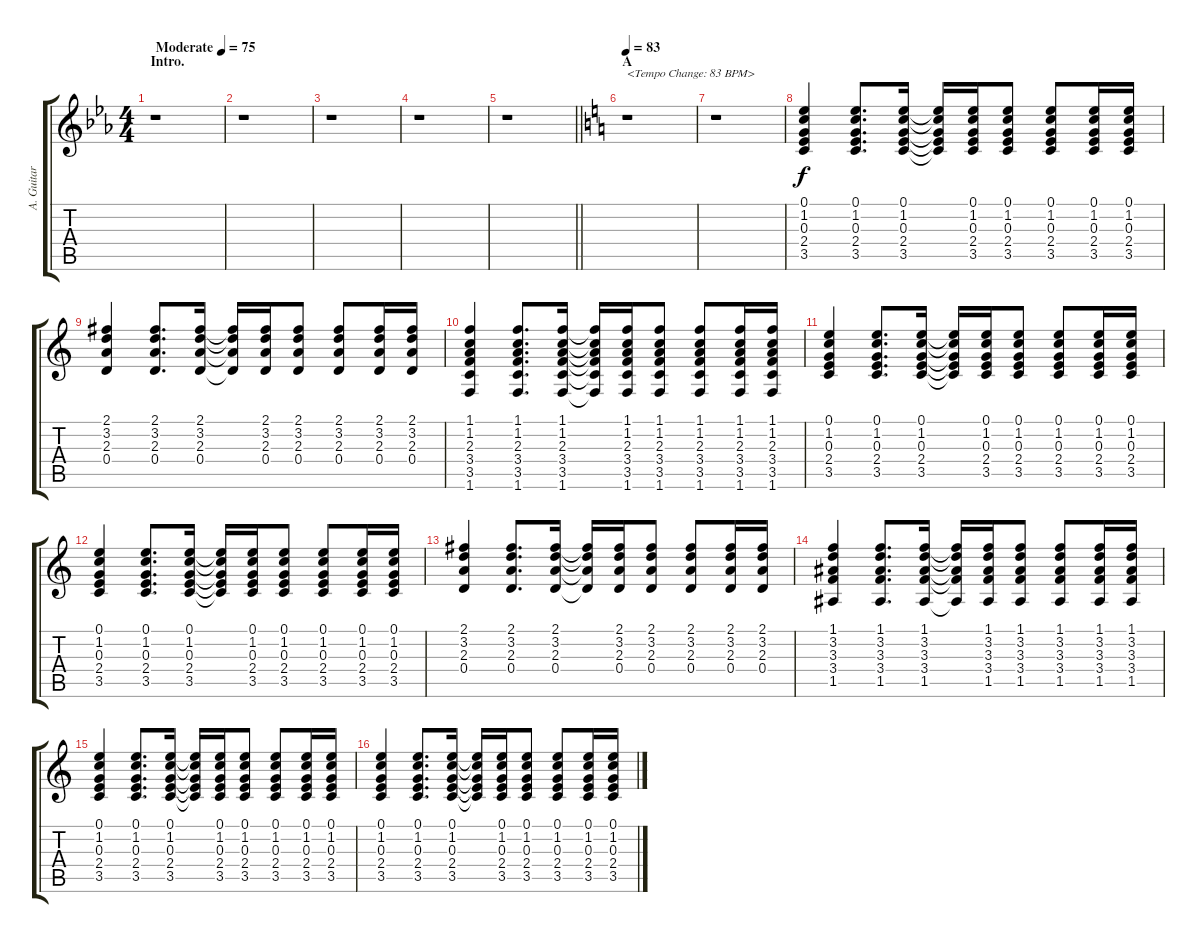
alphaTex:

\track ("A. Guitar" "A. Guitar") {instrument acousticguitarsteel}
\staff {score tabs}
\tuning (E4 B3 G3 D3 A2 E2) {hide}
\ts (4 4)
\section ("" "Intro.")
\tempo (75 "Moderate")
\clef g2
\ks eb
r.1{dy f instrument acousticguitarsteel} |
r.1 |
r.1 |
r.1 |
\barLineRight lightlight
r.1 |
\section ("" "A")
\tempo 83
\ks c
r.1{txt "<Tempo Change: 83 BPM>"} |
r.1 |
(0.1 1.2 0.3 2.4 3.5).4 (0.1 1.2 0.3 2.4 3.5).8{d} (0.1 1.2 0.3 2.4 3.5).16 (0.1{t} 1.2{t} 0.3{t} 2.4{t} 3.5{t}).16 (0.1 1.2 0.3 2.4 3.5).16 (0.1 1.2 0.3 2.4 3.5).8 (0.1 1.2 0.3 2.4 3.5).8 (0.1 1.2 0.3 2.4 3.5).16 (0.1 1.2 0.3 2.4 3.5).16 |
(2.1 3.2 2.3 0.4).4 (2.1 3.2 2.3 0.4).8{d} (2.1 3.2 2.3 0.4).16 (2.1{t} 3.2{t} 2.3{t} 0.4{t}).16 (2.1 3.2 2.3 0.4).16 (2.1 3.2 2.3 0.4).8 (2.1 3.2 2.3 0.4).8 (2.1 3.2 2.3 0.4).16 (2.1 3.2 2.3 0.4).16 |
(1.1 1.2 2.3 3.4 3.5 1.6).4 (1.1 1.2 2.3 3.4 3.5 1.6).8{d} (1.1 1.2 2.3 3.4 3.5 1.6).16 (1.1{t} 1.2{t} 2.3{t} 3.4{t} 3.5{t} 1.6{t}).16 (1.1 1.2 2.3 3.4 3.5 1.6).16 (1.1 1.2 2.3 3.4 3.5 1.6).8 (1.1 1.2 2.3 3.4 3.5 1.6).8 (1.1 1.2 2.3 3.4 3.5 1.6).16 (1.1 1.2 2.3 3.4 3.5 1.6).16 |
(0.1 1.2 0.3 2.4 3.5).4 (0.1 1.2 0.3 2.4 3.5).8{d} (0.1 1.2 0.3 2.4 3.5).16 (0.1{t} 1.2{t} 0.3{t} 2.4{t} 3.5{t}).16 (0.1 1.2 0.3 2.4 3.5).16 (0.1 1.2 0.3 2.4 3.5).8 (0.1 1.2 0.3 2.4 3.5).8 (0.1 1.2 0.3 2.4 3.5).16 (0.1 1.2 0.3 2.4 3.5).16 |
(0.1 1.2 0.3 2.4 3.5).4 (0.1 1.2 0.3 2.4 3.5).8{d} (0.1 1.2 0.3 2.4 3.5).16 (0.1{t} 1.2{t} 0.3{t} 2.4{t} 3.5{t}).16 (0.1 1.2 0.3 2.4 3.5).16 (0.1 1.2 0.3 2.4 3.5).8 (0.1 1.2 0.3 2.4 3.5).8 (0.1 1.2 0.3 2.4 3.5).16 (0.1 1.2 0.3 2.4 3.5).16 |
(2.1 3.2 2.3 0.4).4 (2.1 3.2 2.3 0.4).8{d} (2.1 3.2 2.3 0.4).16 (2.1{t} 3.2{t} 2.3{t} 0.4{t}).16 (2.1 3.2 2.3 0.4).16 (2.1 3.2 2.3 0.4).8 (2.1 3.2 2.3 0.4).8 (2.1 3.2 2.3 0.4).16 (2.1 3.2 2.3 0.4).16 |
(1.1 3.2 3.3 3.4 1.5).4 (1.1 3.2 3.3 3.4 1.5).8{d} (1.1 3.2 3.3 3.4 1.5).16 (1.1{t} 3.2{t} 3.3{t} 3.4{t} 1.5{t}).16 (1.1 3.2 3.3 3.4 1.5).16 (1.1 3.2 3.3 3.4 1.5).8 (1.1 3.2 3.3 3.4 1.5).8 (1.1 3.2 3.3 3.4 1.5).16 (1.1 3.2 3.3 3.4 1.5).16 |
(0.1 1.2 0.3 2.4 3.5).4 (0.1 1.2 0.3 2.4 3.5).8{d} (0.1 1.2 0.3 2.4 3.5).16 (0.1{t} 1.2{t} 0.3{t} 2.4{t} 3.5{t}).16 (0.1 1.2 0.3 2.4 3.5).16 (0.1 1.2 0.3 2.4 3.5).8 (0.1 1.2 0.3 2.4 3.5).8 (0.1 1.2 0.3 2.4 3.5).16 (0.1 1.2 0.3 2.4 3.5).16 |
(0.1 1.2 0.3 2.4 3.5).4 (0.1 1.2 0.3 2.4 3.5).8{d} (0.1 1.2 0.3 2.4 3.5).16 (0.1{t} 1.2{t} 0.3{t} 2.4{t} 3.5{t}).16 (0.1 1.2 0.3 2.4 3.5).16 (0.1 1.2 0.3 2.4 3.5).8 (0.1 1.2 0.3 2.4 3.5).8 (0.1 1.2 0.3 2.4 3.5).16 (0.1 1.2 0.3 2.4 3.5).16
